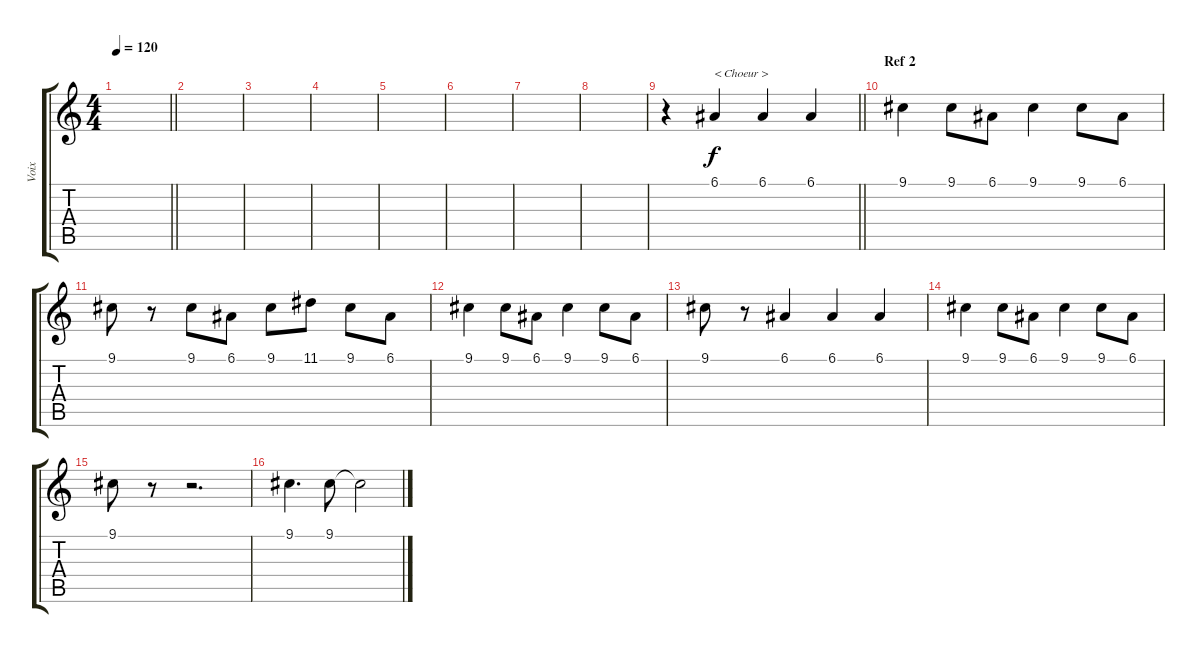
\track ("Voix" "Voix") {instrument clarinet}
\staff {score tabs}
\tuning (E4 B3 G3 D3 A2 E2) {hide}
\ts (4 4)
\tempo 120
\clef g2
\barLineRight lightlight
\ks c
|
|
|
|
|
|
|
|
\barLineRight lightlight
r.4{balance 12} 6.1.4{txt "< Choeur >"} 6.1.4 6.1.4 |
\section ("" "Ref 2")
9.1.4 9.1.8 6.1.8 9.1.4 9.1.8 6.1.8 |
9.1.8 r.8 9.1.8 6.1.8 9.1.8 11.1.8 9.1.8 6.1.8 |
9.1.4 9.1.8 6.1.8 9.1.4 9.1.8 6.1.8 |
9.1.8 r.8 6.1.4 6.1.4 6.1.4 |
9.1.4 9.1.8 6.1.8 9.1.4 9.1.8 6.1.8 |
9.1.8 r.8 r.2{d} |
9.1.4{d} 9.1.8 9.1{t}.2
